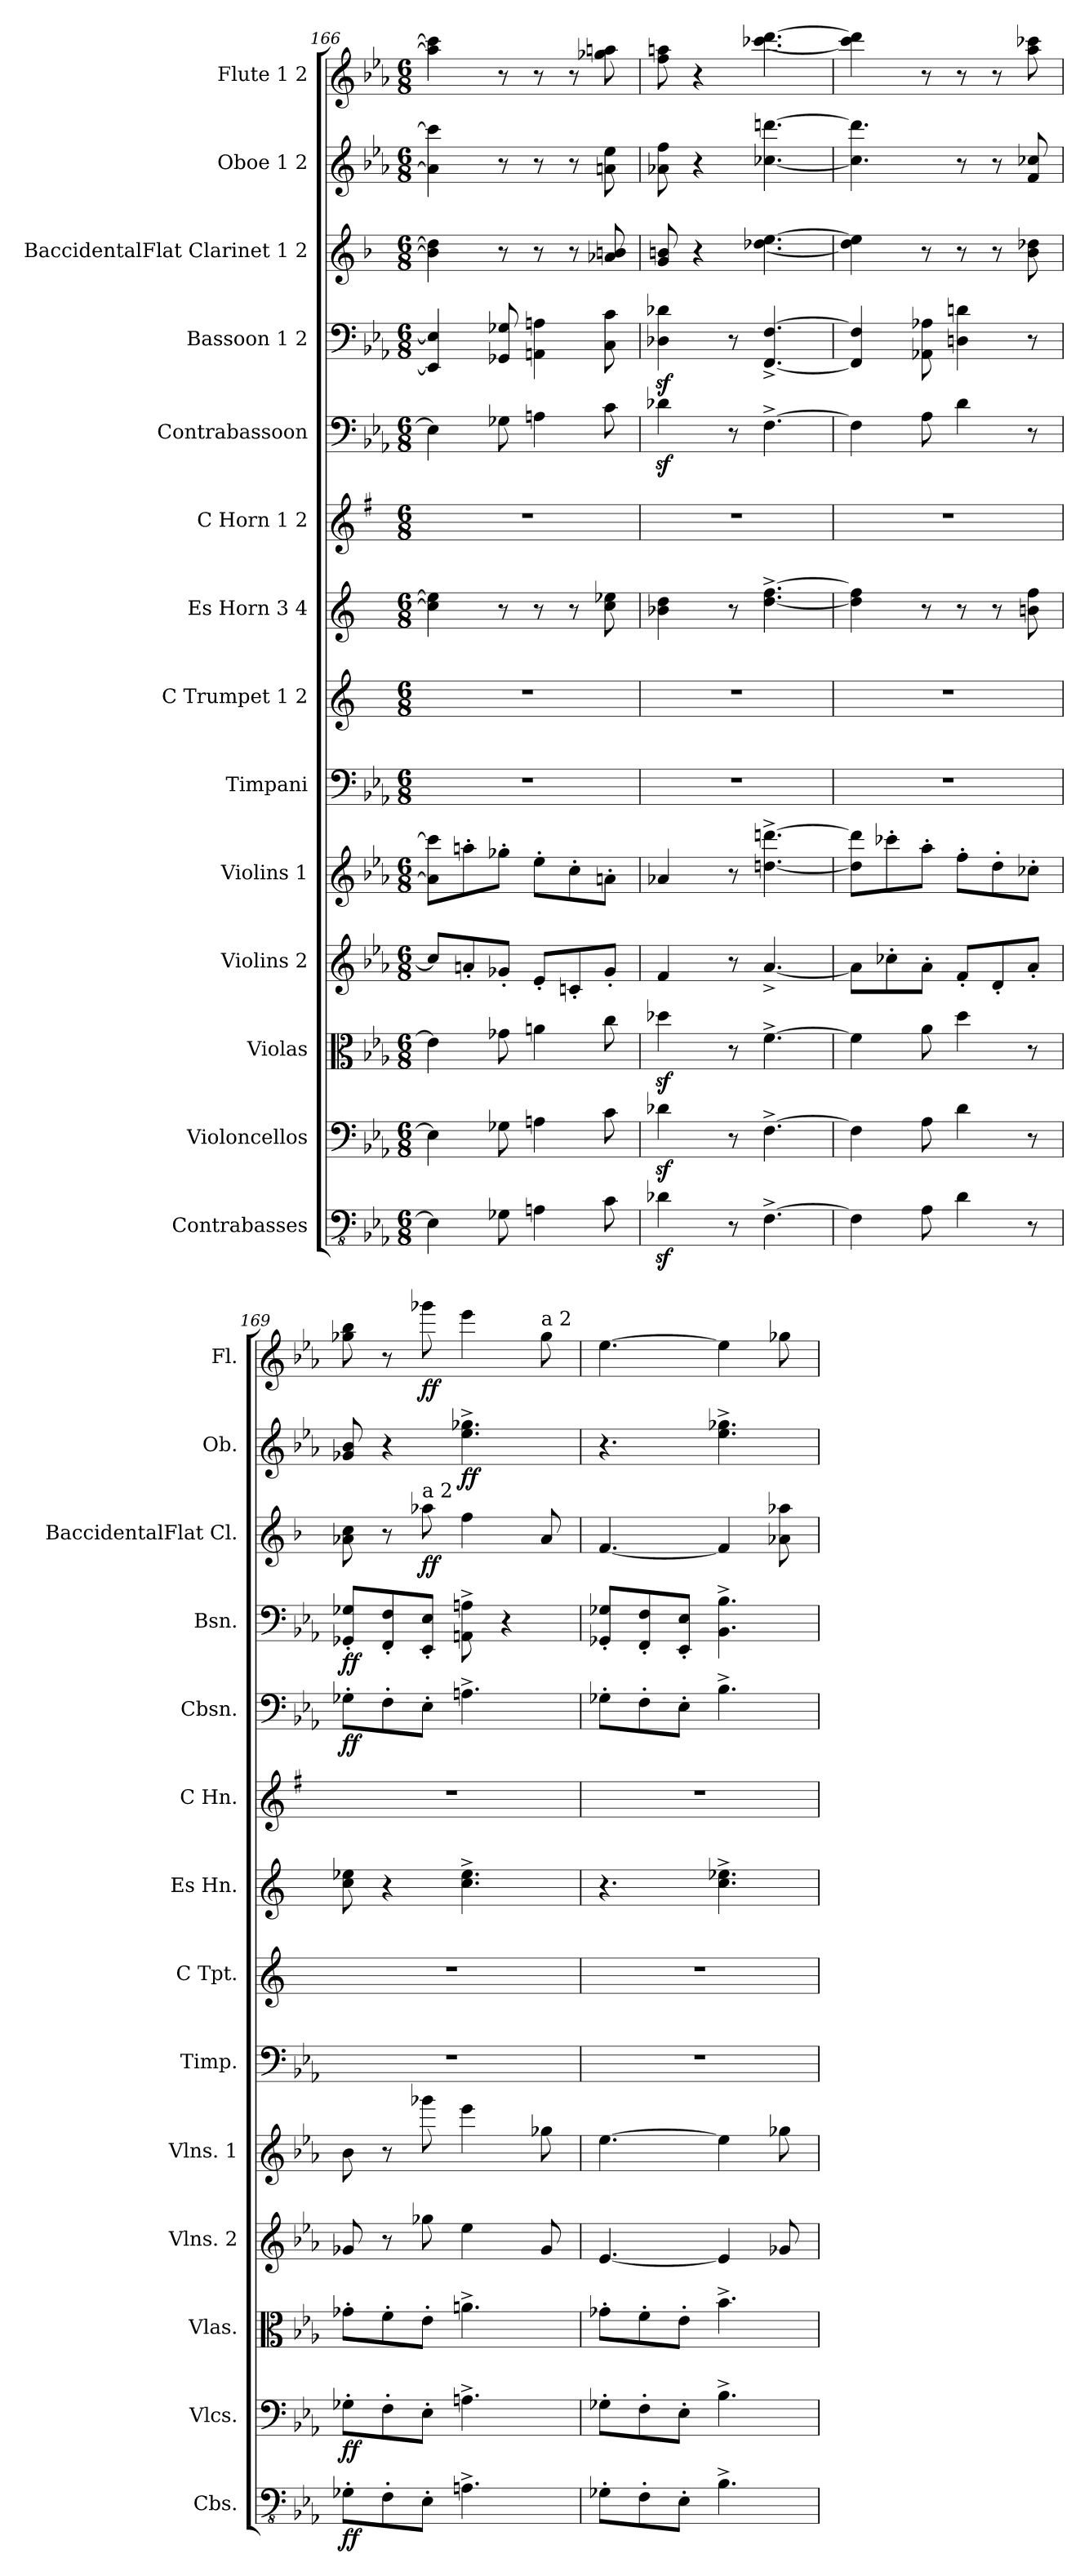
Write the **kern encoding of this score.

**kern	**dynam	**kern	**dynam	**kern	**kern	**kern	**kern	**kern	**kern	**kern	**kern	**dynam	**kern	**dynam	**kern	**dynam	**kern	**dynam	**kern	**dynam
*part14	*part14	*part13	*part13	*part12	*part11	*part10	*part9	*part8	*part7	*part6	*part5	*part5	*part4	*part4	*part3	*part3	*part2	*part2	*part1	*part1
*staff14	*staff14	*staff13	*staff13	*staff12	*staff11	*staff10	*staff9	*staff8	*staff7	*staff6	*staff5	*staff5	*staff4	*staff4	*staff3	*staff3	*staff2	*staff2	*staff1	*staff1
*I"Contrabasses	*	*I"Violoncellos	*	*I"Violas	*I"Violins 2	*I"Violins 1	*I"Timpani	*I"C Trumpet 1 2	*I"Es Horn 3 4	*I"C Horn 1 2	*I"Contrabassoon	*	*I"Bassoon 1 2	*	*I"BaccidentalFlat Clarinet 1 2	*	*I"Oboe 1 2	*	*I"Flute  1 2	*
*I'Cbs.	*	*I'Vlcs.	*	*I'Vlas.	*I'Vlns. 2	*I'Vlns. 1	*I'Timp.	*I'C Tpt.	*I'Es Hn.	*I'C Hn.	*I'Cbsn.	*	*I'Bsn.	*	*I'BaccidentalFlat Cl.	*	*I'Ob.	*	*I'Fl.	*
*clefFv4	*	*clefF4	*	*clefC3	*clefG2	*clefG2	*clefF4	*clefG2	*clefG2	*clefG2	*clefF4	*	*clefF4	*	*clefG2	*	*clefG2	*	*clefG2	*
*	*	*	*	*	*	*	*	*	*ITrd5c9	*ITrd4c7	*ITrd7c12	*	*	*	*ITrd1c2	*	*	*	*	*
*k[b-e-a-]	*	*k[b-e-a-]	*	*k[b-e-a-]	*k[b-e-a-]	*k[b-e-a-]	*k[b-e-a-]	*k[]	*k[b-e-a-]	*k[]	*k[b-e-a-]	*	*k[b-e-a-]	*	*k[b-e-a-]	*	*k[b-e-a-]	*	*k[b-e-a-]	*
*M6/8	*	*M6/8	*	*M6/8	*M6/8	*M6/8	*M6/8	*M6/8	*M6/8	*M6/8	*M6/8	*	*M6/8	*	*M6/8	*	*M6/8	*	*M6/8	*
=166	=166	=166	=166	=166	=166	=166	=166	=166	=166	=166	=166	=166	=166	=166	=166	=166	=166	=166	=166	=166
4EE-\]	.	4E-\]	.	4e-\]	8cc/L]	8a\] 8ccc\]L	2.r	2.r	4e-\] 4g-\]	2.r	4EE-\]	.	4EE-/] 4E-/]	.	4a\] 4cc\]	.	4a-\] 4ccc\]	.	4aa\] 4ccc\]	.
.	.	.	.	.	8an'/	8aan'\	.	.	.	.	.	.	.	.	.	.	.	.	.	.
8GG-X\	.	8G-X\	.	8g-X\	8g-X'/J	8gg-X'\J	.	.	8r	.	8GG-X\	.	8GG-X/ 8G-X/	.	8r	.	8r	.	8r	.
4AAn\	.	4An\	.	4an\	8e-'/L	8ee-'\L	.	.	8r	.	4AAn\	.	4AAn\ 4An\	.	8r	.	8r	.	8r	.
.	.	.	.	.	8cn'/	8cc'\	.	.	8r	.	.	.	.	.	8r	.	8r	.	8r	.
8C\	.	8c\	.	8cc\	8g-'/J	8an'\J	.	.	8e-\ 8g-X\	.	8C\	.	8C\ 8c\	.	8g-X/ 8an/	.	8an\ 8ee-\	.	8gg-X\ 8aan\	.
=167	=167	=167	=167	=167	=167	=167	=167	=167	=167	=167	=167	=167	=167	=167	=167	=167	=167	=167	=167	=167
4D-Xz<\	.	4d-Xz<\	.	4dd-Xz<\	4f/	4a-X/	2.r	2.r	4d-X\ 4f\	2.r	4D-Xz<\	.	4D-X\z< 4d-X\z<	.	8f/ 8an/	.	8a-X\ 8ff\	.	8ff\ 8aan\	.
.	.	.	.	.	.	.	.	.	.	.	.	.	.	.	4r	.	4r	.	4r	.
8r	.	8r	.	8r	8r	8r	.	.	8r	.	8r	.	8r	.	.	.	.	.	.	.
[4.FF^\	.	[4.F^\	.	[4.f^\	[4.a-^/	[4.ddn\^ [4.dddn\^	.	.	[4.f\^ [4.a-\^	.	[4.FF^\	.	[4.FF/^ [4.F/^	.	[4.cc-X\ [4.dd\	.	[4.cc-X\ [4.dddn\	.	[4.ccc-X\ [4.ddd\	.
!!LO:PB:g=z
=168	=168	=168	=168	=168	=168	=168	=168	=168	=168	=168	=168	=168	=168	=168	=168	=168	=168	=168	=168	=168
4FF\]	.	4F\]	.	4f\]	8a-\L]	8dd\] 8ddd\]L	2.r	2.r	4f\] 4a-\]	2.r	4FF\]	.	4FF/] 4F/]	.	4cc-\] 4dd\]	.	4.cc-\] 4.ddd\]	.	4ccc-\] 4ddd\]	.
.	.	.	.	.	8cc-X'\	8ccc-X'\	.	.	.	.	.	.	.	.	.	.	.	.	.	.
8AA-\	.	8A-\	.	8a-\	8a-'\J	8aa-'\J	.	.	8r	.	8AA-\	.	8AA-X\ 8A-X\	.	8r	.	.	.	8r	.
4D\	.	4d\	.	4dd\	8f'/L	8ff'\L	.	.	8r	.	4D\	.	4Dn\ 4dn\	.	8r	.	8r	.	8r	.
.	.	.	.	.	8d'/	8dd'\	.	.	8r	.	.	.	.	.	8r	.	8r	.	8r	.
8r	.	8r	.	8r	8a-'/J	8cc-X'\J	.	.	8dn\ 8a-\	.	8r	.	8r	.	8a-\ 8cc-X\	.	8f/ 8cc-X/	.	8aa-\ 8ccc-X\	.
=169	=169	=169	=169	=169	=169	=169	=169	=169	=169	=169	=169	=169	=169	=169	=169	=169	=169	=169	=169	=169
!	!LO:DY:b	!	!LO:DY:b	!	!	!	!	!	!	!	!	!LO:DY:b	!	!LO:DY:b	!	!	!	!	!	!
8GG-X'\L	ff	8G-X'\L	ff	8g-X'\L	8g-X/	8b-\	2.r	2.r	8e-\ 8g-X\	2.r	8GG-X'\L	ff	8GG-X/' 8G-X/'L	ff	8g-X\ 8b-\	.	8g-X/ 8b-/	.	8gg-X\ 8bb-\	.
8FF'\	.	8F'\	.	8f'\	8r	8r	.	.	4r	.	8FF'\	.	8FF/' 8F/'	.	8r	.	4r	.	8r	.
!	!	!	!	!	!	!	!	!	!	!	!	!	!	!	!LO:TX:a:t=a 2	!	!	!	!	!
!	!	!	!	!	!	!	!	!	!	!	!	!	!	!	!	!LO:DY:b	!	!	!	!LO:DY:b
8EE-'\J	.	8E-'\J	.	8e-'\J	8gg-X\	8ggg-X\	.	.	.	.	8EE-'\J	.	8EE-/' 8E-/'J	.	8gg-X\	ff	.	.	8ggg-X\	ff
!	!	!	!	!	!	!	!	!	!	!	!	!	!	!	!	!	!	!LO:DY:b	!	!
4.AAn^\	.	4.An^\	.	4.an^\	4ee-\	4eee-\	.	.	4.e-\^ 4.g-\^	.	4.AAn^\	.	8AAn\^ 8An\^	.	4ee-\	.	4.ee-\^ 4.gg-X\^	ff	4eee-\	.
.	.	.	.	.	.	.	.	.	.	.	.	.	4r	.	.	.	.	.	.	.
!	!	!	!	!	!	!	!	!	!	!	!	!	!	!	!	!	!	!	!LO:TX:a:t=a 2	!
.	.	.	.	.	8g-/	8gg-X\	.	.	.	.	.	.	.	.	8g-/	.	.	.	8gg-\	.
=170	=170	=170	=170	=170	=170	=170	=170	=170	=170	=170	=170	=170	=170	=170	=170	=170	=170	=170	=170	=170
8GG-X'\L	.	8G-X'\L	.	8g-X'\L	[4.e-/	[4.ee-\	2.r	2.r	4.r	2.r	8GG-X'\L	.	8GG-X/' 8G-X/'L	.	[4.e-/	.	4.r	.	[4.ee-\	.
8FF'\	.	8F'\	.	8f'\	.	.	.	.	.	.	8FF'\	.	8FF/' 8F/'	.	.	.	.	.	.	.
8EE-'\J	.	8E-'\J	.	8e-'\J	.	.	.	.	.	.	8EE-'\J	.	8EE-/' 8E-/'J	.	.	.	.	.	.	.
4.BB-^\	.	4.B-^\	.	4.b-^\	4e-/]	4ee-\]	.	.	4.e-\^ 4.g-X\^	.	4.BB-^\	.	4.BB-\^ 4.B-\^	.	4e-/]	.	4.ee-\^ 4.gg-X\^	.	4ee-\]	.
.	.	.	.	.	8g-X/	8gg-X\	.	.	.	.	.	.	.	.	8g-X\ 8gg-X\	.	.	.	8gg-X\	.
=	=	=	=	=	=	=	=	=	=	=	=	=	=	=	=	=	=	=	=	=
*-	*-	*-	*-	*-	*-	*-	*-	*-	*-	*-	*-	*-	*-	*-	*-	*-	*-	*-	*-	*-
